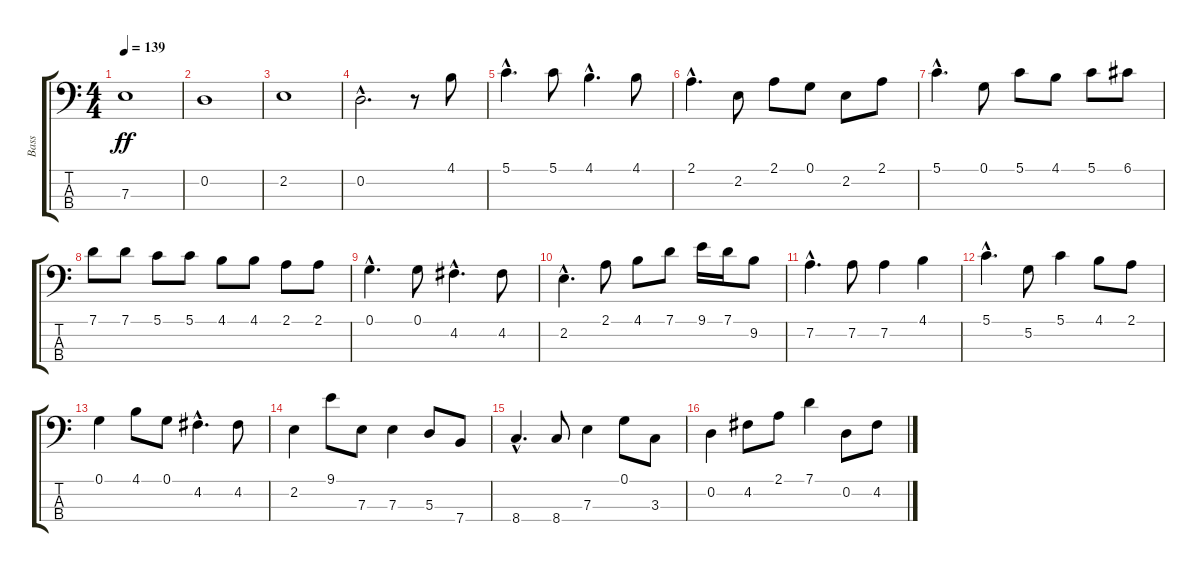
\track ("Bass" "Bass") {instrument electricbasspick}
\staff {score tabs}
\tuning (G2 D2 A1 E1) {hide}
\ts (4 4)
\tempo 139
\clef f4
\ks c
7.3.1{dy ff} |
0.2.1 |
2.2.1 |
0.2{hac}.2{d} r.8 4.1.8 |
5.1{hac}.4{d} 5.1.8 4.1{hac}.4{d} 4.1.8 |
2.1{hac}.4{d} 2.2.8 2.1.8 0.1.8 2.2.8 2.1.8 |
5.1{hac}.4{d} 0.1.8 5.1.8 4.1.8 5.1.8 6.1.8 |
7.1.8 7.1.8 5.1.8 5.1.8 4.1.8 4.1.8 2.1.8 2.1.8 |
0.1{hac}.4{d} 0.1.8 4.2{hac}.4{d} 4.2.8 |
2.2{hac}.4{d} 2.1.8 4.1.8 7.1.8 9.1.16 7.1.16 9.2.8 |
7.2{hac}.4{d} 7.2.8 7.2.4 4.1.4 |
5.1{hac}.4{d} 5.2.8 5.1.4 4.1.8 2.1.8 |
0.1.4 4.1.8 0.1.8 4.2{hac}.4{d} 4.2.8 |
2.2.4 9.1.8 7.3.8 7.3.4 5.3.8 7.4.8 |
8.4{hac}.4{d} 8.4.8 7.3.4 0.1.8 3.3.8 |
0.2.4 4.2.8 2.1.8 7.1.4 0.2.8 4.2.8
